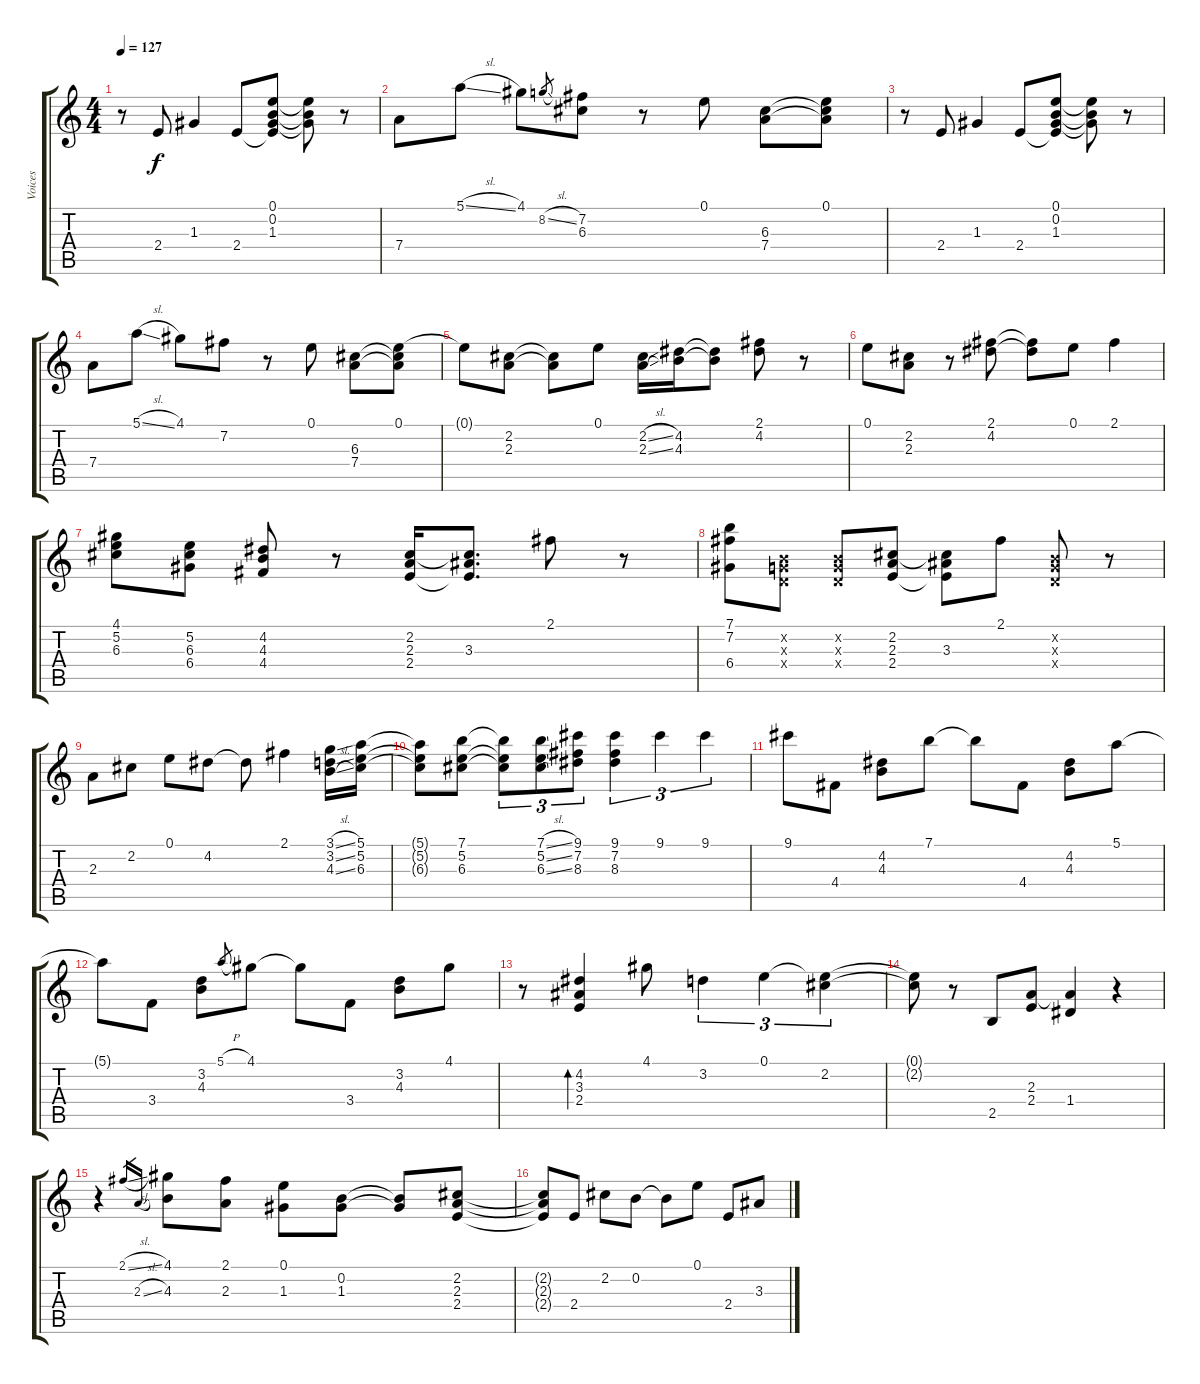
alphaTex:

\track ("Voices" "Voices") {instrument acousticguitarsteel}
\staff {score tabs}
\tuning (E4 B3 G3 D3 A2 E2) {hide}
\ts (4 4)
\tempo 127
\clef g2
\ks c
r.8{dy f} 2.4.8 1.3.4 2.4.8 (0.1 0.2 1.3 2.4{t}).8 (0.1{t} 0.2{t} 1.3{t}).8 r.8 |
7.4.8 5.1{sl}.8 4.1.8 8.2{sl}.8{gr} (7.2 6.3).8 r.8 0.1.8 (6.3 7.4).8 (0.1 6.3{t} 7.4{t}).8 |
r.8 2.4.8 1.3.4 2.4.8 (0.1 0.2 1.3 2.4{t}).8 (0.1{t} 0.2{t} 1.3{t}).8 r.8 |
7.4.8 5.1{sl}.8 4.1.8 7.2.8 r.8 0.1.8 (6.3 7.4).8 (0.1 6.3{t} 7.4{t}).8 |
0.1{t}.8 (2.2 2.3).8 (2.2{t} 2.3{t}).8 0.1.8 (2.2{sl} 2.3{sl}).16 (4.2 4.3).16 (4.2{t} 4.3{t}).8 (2.1 4.2).8 r.8 |
0.1.8 (2.2 2.3).8 r.8 (2.1 4.2).8 (2.1{t} 4.2{t}).8 0.1.8 2.1.4 |
(4.1 5.2 6.3).8 (5.2 6.3 6.4).8 (4.2 4.3 4.4).8 r.8 (2.2 2.3 2.4).16 (2.2{t} 3.3 2.4{t}).8{d} 2.1.8 r.8 |
(7.1 7.2 6.4).8 (0.2{x} 0.3{x} 0.4{x}).8 (0.2{x} 0.3{x} 0.4{x}).8 (2.2 2.3 2.4).8 (2.2{t} 3.3 2.4{t}).8 2.1.8 (0.2{x} 0.3{x} 0.4{x}).8 r.8 |
2.3.8 2.2.8 0.1.8 4.2.8 4.2{t}.8 2.1.4 (3.1{sl} 3.2{sl} 4.3{sl}).16 (5.1 5.2 6.3).16 |
(5.1{t} 5.2{t} 6.3{t}).8 (7.1 5.2 6.3).8 (7.1{t} 5.2{t} 6.3{t}).8{tu (3 2)} (7.1{sl} 5.2{sl} 6.3{sl}).8{tu (3 2)} (9.1 7.2 8.3).8{tu (3 2)} (9.1 7.2 8.3).4{tu (3 2)} 9.1.4{tu (3 2)} 9.1.4{tu (3 2)} |
9.1.8 4.4.8 (4.2 4.3).8 7.1.8 7.1{t}.8 4.4.8 (4.2 4.3).8 5.1.8 |
5.1{t}.8 3.4.8 (3.2 4.3).8 5.1{h}.8{gr} 4.1.8 4.1{t}.8 3.4.8 (3.2 4.3).8 4.1.8 |
r.8 (4.2 3.3 2.4).4{bd 480} 4.1.8 3.2.4{tu (3 2)} 0.1.4{tu (3 2)} (0.1{t} 2.2).4{tu (3 2)} |
(0.1{t} 2.2{t}).8 r.8 2.5.8 (2.3 2.4).8 (2.3{t} 1.4).4 r.4 |
r.4 2.1{sl}.16{gr} 2.3{sl}.16{gr} (4.1 4.3).8 (2.1 2.3).8 (0.1 1.3).8 (0.2 1.3).8 (0.2{t} 1.3{t}).8 (2.2 2.3 2.4).8 |
(2.2{t} 2.3{t} 2.4{t}).8 2.4.8 2.2.8 0.2.8 0.2{t}.8 0.1.8 2.4.8 3.3.8
